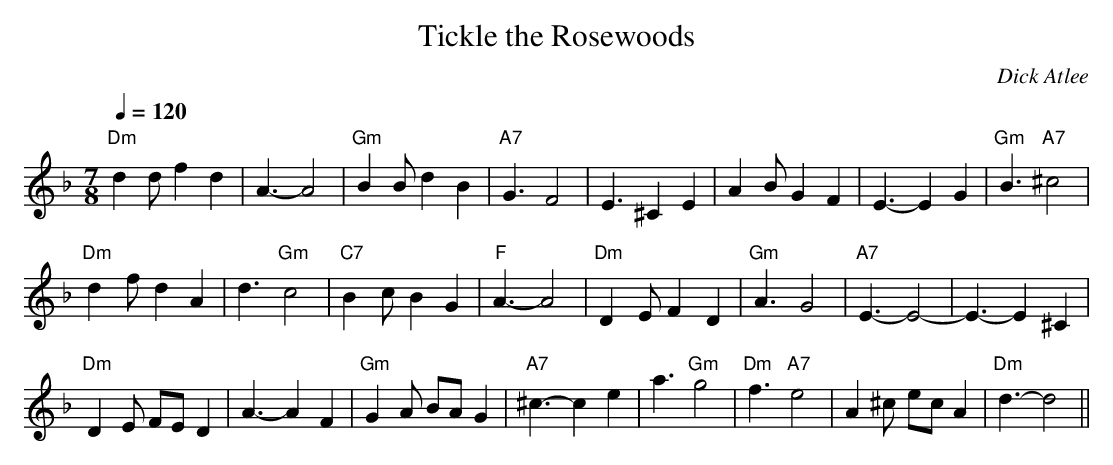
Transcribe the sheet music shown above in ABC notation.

X:1
T:Tickle the Rosewoods
M:7/8
L:1/8
Q:1/4=120
C:Dick Atlee
K:Dm
"Dm" d2 d f2 d2 | A3-A4 | "Gm" B2 B d2 B2 | "A7" G3 F4 |
E3 ^C2 E2 | A2 B G2 F2 | E3-E2 G2 | "Gm" B3 "A7" ^c4 | !
"Dm" d2 f d2 A2 | d3 "Gm" c4 | "C7" B2 c B2 G2 | "F" A3-A4 |
"Dm" D2 E F2 D2 | "Gm" A3 G4 | "A7" E3-E4- | E3-E2 ^C2 | !
"Dm" D2 E FE D2 | A3-A2 F2 | "Gm" G2 A BA G2 | "A7" ^c3-c2 e2 |
a3 "Gm" g4 | "Dm" f3 "A7" e4 | A2 ^c ec A2 | "Dm" d3-d4 ||
